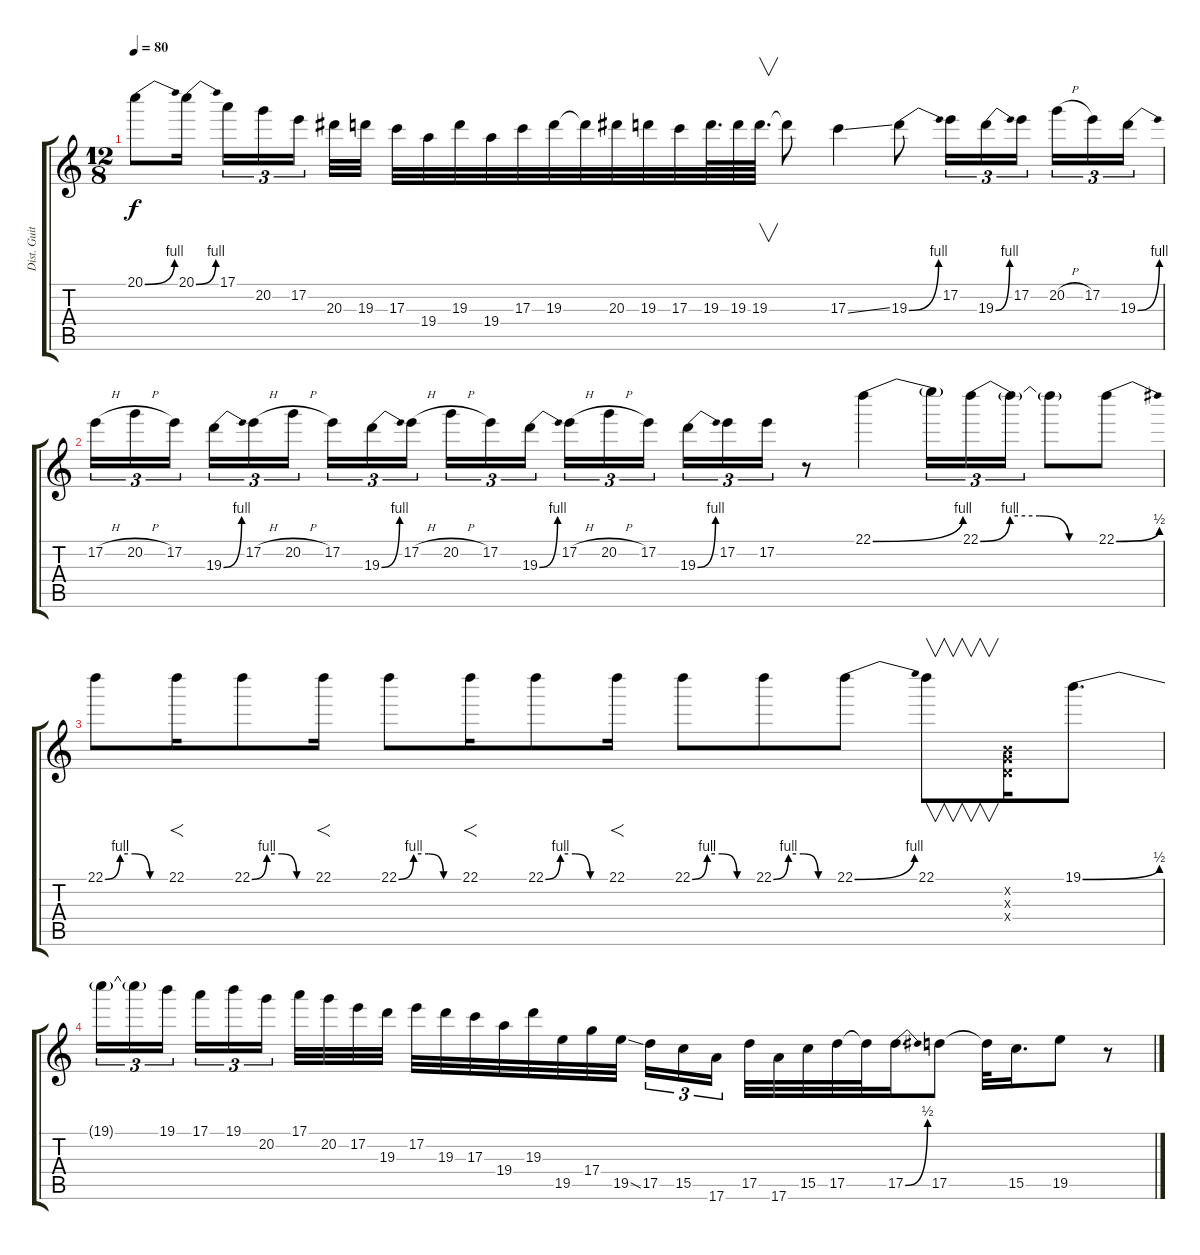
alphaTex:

\track ("Dist. Guitar Solo" "Dist. Guit") {instrument distortionguitar}
\staff {score tabs}
\tuning (E4 B3 G3 D3 A2 E2) {hide}
\ts (12 8)
\tempo 80
\clef g2
\ks c
20.1{be (bend 0 0 60 4)}.8{dy f} 20.1{be (bend 0 0 60 4)}.16 17.1.16{tu (3 2)} 20.2.16{tu (3 2)} 17.2.16{tu (3 2)} 20.3.32 19.3.32 17.3.32 19.4.32 19.3.32 19.4.32 17.3.32 19.3.32 19.3{t}.32 20.3.32 19.3.32 17.3.32 19.3.64{d} 19.3.64 19.3.64{v d} 19.3{t}.8 17.3{ss}.4 19.3{be (bend 0 0 60 4)}.8 17.2.16{tu (3 2)} 19.3{be (bend 0 0 60 4)}.16{tu (3 2)} 17.2.16{tu (3 2)} 20.2{h}.16{tu (3 2)} 17.2.16{tu (3 2)} 19.3{be (bend 0 0 60 4)}.16{tu (3 2)} |
17.2{h}.16{tu (3 2)} 20.2{h}.16{tu (3 2)} 17.2.16{tu (3 2)} 19.3{be (bend 0 0 60 4)}.16{tu (3 2)} 17.2{h}.16{tu (3 2)} 20.2{h}.16{tu (3 2)} 17.2.16{tu (3 2)} 19.3{be (bend 0 0 60 4)}.16{tu (3 2)} 17.2{h}.16{tu (3 2)} 20.2{h}.16{tu (3 2)} 17.2.16{tu (3 2)} 19.3{be (bend 0 0 60 4)}.16{tu (3 2)} 17.2{h}.16{tu (3 2)} 20.2{h}.16{tu (3 2)} 17.2.16{tu (3 2)} 19.3{be (bend 0 0 60 4)}.16{tu (3 2)} 17.2.16{tu (3 2)} 17.2.16{tu (3 2)} r.8 22.1{be (bend 0 0 60 4)}.4 22.1{t}.16{tu (3 2)} 22.1{be (custom 0 0 15 4 30 4 45 0 60 0)}.16{tu (3 2)} 22.1{t}.16{tu (3 2)} 22.1{t}.8 22.1{be (bend 0 0 60 2)}.8 |
22.1{be (custom 0 0 15 4 30 4 45 0 60 0)}.8 22.1.16{f} 22.1{be (custom 0 0 15 4 30 4 45 0 60 0)}.8 22.1.16{f} 22.1{be (custom 0 0 15 4 30 4 45 0 60 0)}.8 22.1.16{f} 22.1{be (custom 0 0 15 4 30 4 45 0 60 0)}.8 22.1.16{f} 22.1{be (custom 0 0 15 4 30 4 45 0 60 0)}.8 22.1{be (custom 0 0 15 4 30 4 45 0 60 0)}.8 22.1{be (bend 0 0 60 4)}.8 22.1.8{v} (0.2{x} 0.3{x} 0.4{x}).16 19.1{be (bend 0 0 60 2)}.8{d} |
19.1{t}.16{tu (3 2)} 19.1{t}.16{tu (3 2)} 19.1.16{tu (3 2)} 17.1.16{tu (3 2)} 19.1.16{tu (3 2)} 20.2.16{tu (3 2)} 17.1.32 20.2.32 17.2.32 19.3.32 17.2.32 19.3.32 17.3.32 19.4.32 19.3.32 19.5.32 17.4.32 19.5{ss}.32 17.5.16{tu (3 2)} 15.5.16{tu (3 2)} 17.6.16{tu (3 2)} 17.5.32 17.6.32 15.5.32 17.5.32 17.5{t}.32 17.5{be (bend 0 0 60 2)}.16{d} 17.5.8 17.5{t}.32 15.5.16{d} 19.5.8 r.8
